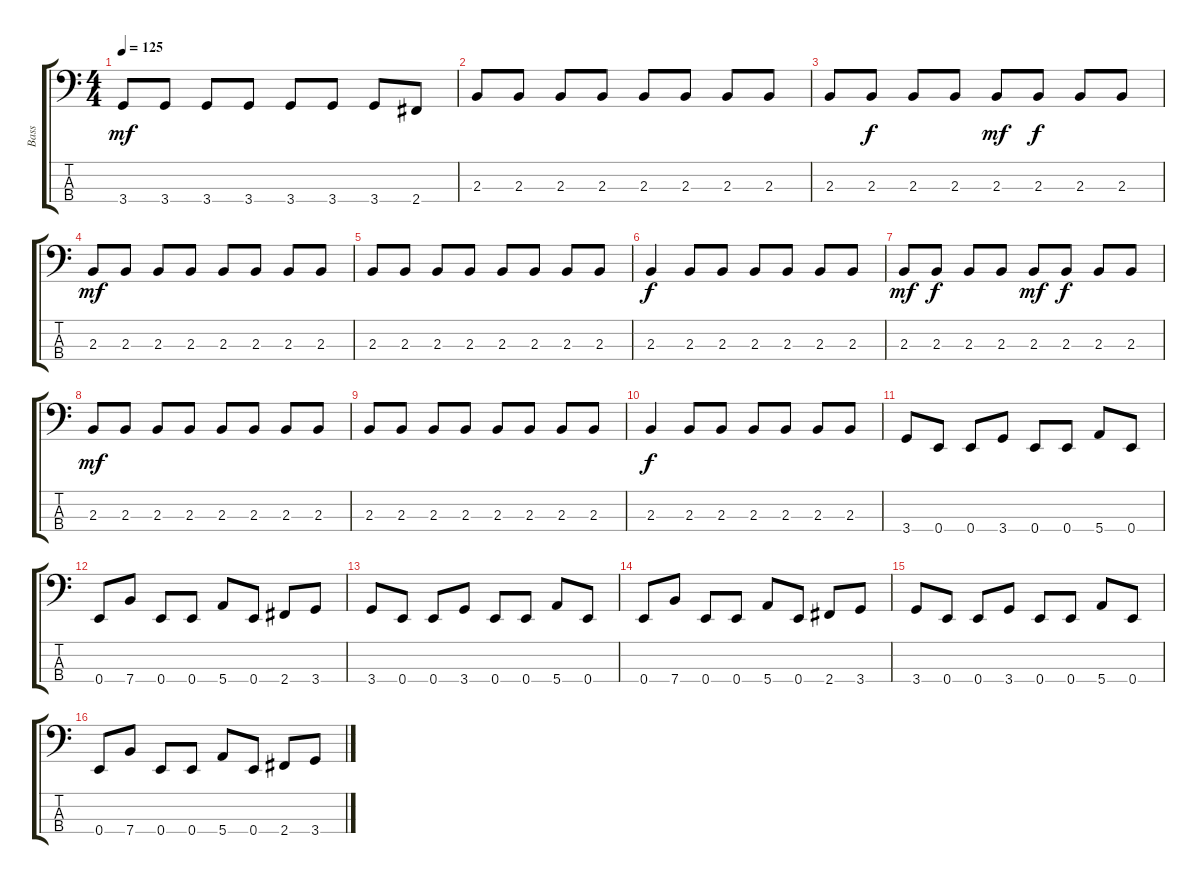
\track ("Bass" "Bass") {instrument electricbassfinger}
\staff {score tabs}
\tuning (G2 D2 A1 E1) {hide}
\ts (4 4)
\tempo 125
\clef f4
\ks c
3.4.8{dy mf} 3.4.8 3.4.8 3.4.8 3.4.8 3.4.8 3.4.8 2.4.8 |
2.3.8 2.3.8 2.3.8 2.3.8 2.3.8 2.3.8 2.3.8 2.3.8 |
2.3.8 2.3.8{dy f} 2.3.8 2.3.8 2.3.8{dy mf} 2.3.8{dy f} 2.3.8 2.3.8 |
2.3.8{dy mf} 2.3.8 2.3.8 2.3.8 2.3.8 2.3.8 2.3.8 2.3.8 |
2.3.8 2.3.8 2.3.8 2.3.8 2.3.8 2.3.8 2.3.8 2.3.8 |
2.3.4{dy f} 2.3.8 2.3.8 2.3.8 2.3.8 2.3.8 2.3.8 |
2.3.8{dy mf} 2.3.8{dy f} 2.3.8 2.3.8 2.3.8{dy mf} 2.3.8{dy f} 2.3.8 2.3.8 |
2.3.8{dy mf} 2.3.8 2.3.8 2.3.8 2.3.8 2.3.8 2.3.8 2.3.8 |
2.3.8 2.3.8 2.3.8 2.3.8 2.3.8 2.3.8 2.3.8 2.3.8 |
2.3.4{dy f} 2.3.8 2.3.8 2.3.8 2.3.8 2.3.8 2.3.8 |
3.4.8 0.4.8 0.4.8 3.4.8 0.4.8 0.4.8 5.4.8 0.4.8 |
0.4.8 7.4.8 0.4.8 0.4.8 5.4.8 0.4.8 2.4.8 3.4.8 |
3.4.8 0.4.8 0.4.8 3.4.8 0.4.8 0.4.8 5.4.8 0.4.8 |
0.4.8 7.4.8 0.4.8 0.4.8 5.4.8 0.4.8 2.4.8 3.4.8 |
3.4.8 0.4.8 0.4.8 3.4.8 0.4.8 0.4.8 5.4.8 0.4.8 |
0.4.8 7.4.8 0.4.8 0.4.8 5.4.8 0.4.8 2.4.8 3.4.8
